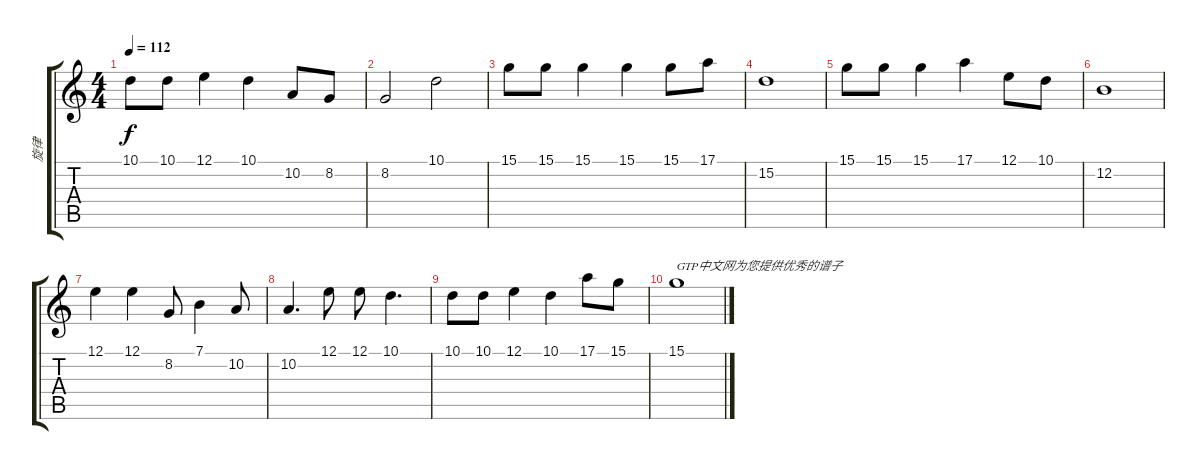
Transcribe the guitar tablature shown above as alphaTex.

\track ("旋律" "旋律") {instrument electricpiano1}
\staff {score tabs}
\tuning (E4 B3 G3 D3 A2 E2) {hide}
\ts (4 4)
\tempo 112
\clef g2
\ks c
10.1.8{dy f} 10.1.8 12.1.4 10.1.4 10.2.8 8.2.8 |
8.2.2 10.1.2 |
15.1.8 15.1.8 15.1.4 15.1.4 15.1.8 17.1.8 |
15.2.1 |
15.1.8 15.1.8 15.1.4 17.1.4 12.1.8 10.1.8 |
12.2.1 |
12.1.4 12.1.4 8.2.8 7.1.4 10.2.8 |
10.2.4{d} 12.1.8 12.1.8 10.1.4{d} |
10.1.8 10.1.8 12.1.4 10.1.4 17.1.8 15.1.8 |
15.1.1{txt "GTP中文网为您提供优秀的谱子"}
